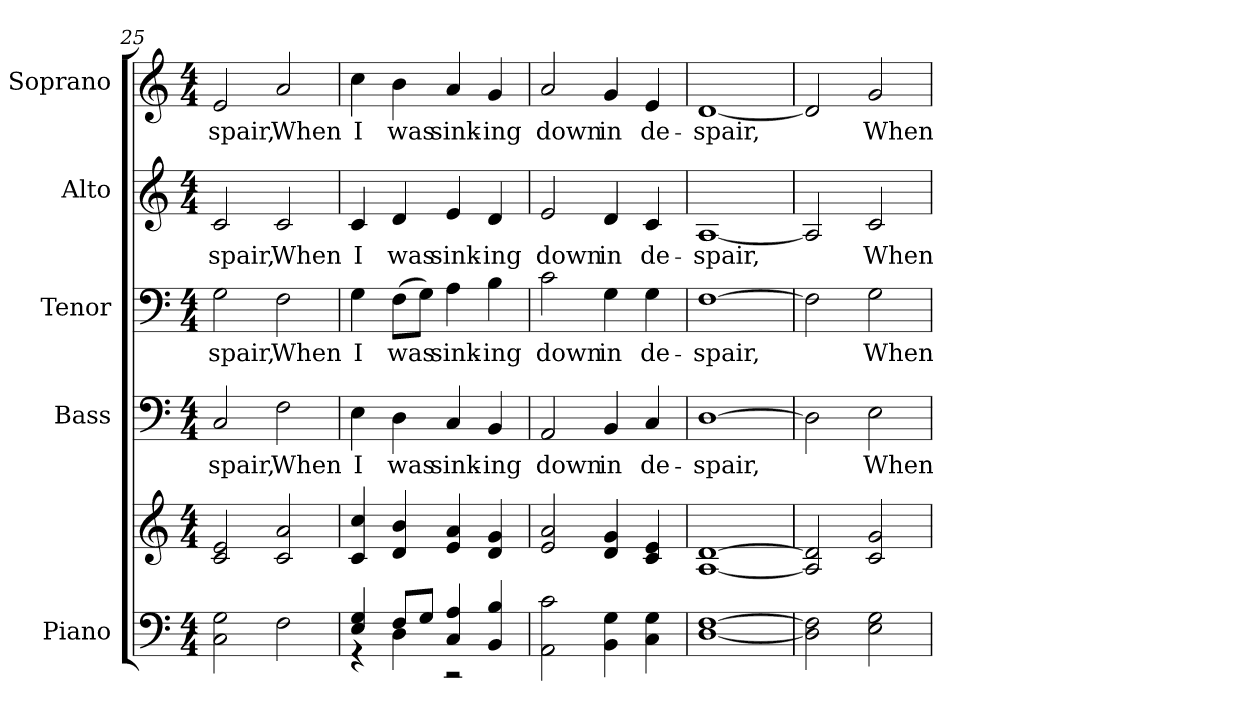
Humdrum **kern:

**kern	**kern	**kern	**text	**kern	**text	**kern	**text	**kern	**text
*part5	*part5	*part4	*part4	*part3	*part3	*part2	*part2	*part1	*part1
*staff6	*staff5	*staff4	*staff4	*staff3	*staff3	*staff2	*staff2	*staff1	*staff1
*I"Piano	*	*I"Bass	*	*I"Tenor	*	*I"Alto	*	*I"Soprano	*
*I'Pno.	*	*I'B.	*	*I'T.	*	*I'A.	*	*I'S.	*
*clefF4	*clefG2	*clefF4	*	*clefF4	*	*clefG2	*	*clefG2	*
*k[]	*k[]	*k[]	*	*k[]	*	*k[]	*	*k[]	*
*C:	*C:	*C:	*	*C:	*	*C:	*	*C:	*
*M4/4	*M4/4	*M4/4	*	*M4/4	*	*M4/4	*	*M4/4	*
=25	=25	=25	=25	=25	=25	=25	=25	=25	=25
!	!	!	!LO:LY:b:color=#000000	!	!	!	!	!	!
!	!	!	!	!	!LO:LY:b:color=#000000	!	!	!	!
!	!	!	!	!	!	!	!LO:LY:b:color=#000000	!	!
!	!	!	!	!	!	!	!	!	!LO:LY:b:color=#000000
2Ci\ 2Gi	2ci/ 2ei	2Ci/	-spair,	2Gi\	-spair,	2ci/	-spair,	2ei/	-spair,
!	!	!	!LO:LY:b:color=#000000	!	!	!	!	!	!
!	!	!	!	!	!LO:LY:b:color=#000000	!	!	!	!
!	!	!	!	!	!	!	!LO:LY:b:color=#000000	!	!
!	!	!	!	!	!	!	!	!	!LO:LY:b:color=#000000
2Fi\	2ci/ 2ai	2Fi\	When	2Fi\	When	2ci/	When	2ai/	When
!!LO:PB:g=z
=26	=26	=26	=26	=26	=26	=26	=26	=26	=26
*^	*	*	*	*	*	*	*	*	*
!	!	!	!	!LO:LY:b:color=#000000	!	!	!	!	!	!
!	!	!	!	!	!	!LO:LY:b:color=#000000	!	!	!	!
!	!	!	!	!	!	!	!	!LO:LY:b:color=#000000	!	!
!	!	!	!	!	!	!	!	!	!	!LO:LY:b:color=#000000
4Ei/ 4Gi	4r	4ci/ 4cci	4Ei\	I	4Gi\	I	4ci/	I	4cci\	I
!	!	!	!	!LO:LY:b:color=#000000	!	!	!	!	!	!
!	!	!	!	!	!	!LO:LY:b:color=#000000	!	!	!	!
!	!	!	!	!	!	!	!	!LO:LY:b:color=#000000	!	!
!	!	!	!	!	!	!	!	!	!	!LO:LY:b:color=#000000
8Fi/L	4Di\	4di/ 4bi	4Di\	was	(8Fi\L	was	4di/	was	4bi\	was
8Gi/J	.	.	.	.	8Gi\J)	.	.	.	.	.
!	!	!	!	!LO:LY:b:color=#000000	!	!	!	!	!	!
!	!	!	!	!	!	!LO:LY:b:color=#000000	!	!	!	!
!	!	!	!	!	!	!	!	!LO:LY:b:color=#000000	!	!
!	!	!	!	!	!	!	!	!	!	!LO:LY:b:color=#000000
4Ci/ 4Ai	2r	4ei/ 4ai	4Ci/	sink-	4Ai\	sink-	4ei/	sink-	4ai/	sink-
!	!	!	!	!LO:LY:b:color=#000000	!	!	!	!	!	!
!	!	!	!	!	!	!LO:LY:b:color=#000000	!	!	!	!
!	!	!	!	!	!	!	!	!LO:LY:b:color=#000000	!	!
!	!	!	!	!	!	!	!	!	!	!LO:LY:b:color=#000000
4BBi/ 4Bi	.	4di/ 4gi	4BBi/	-ing	4Bi\	-ing	4di/	-ing	4gi/	-ing
*v	*v	*	*	*	*	*	*	*	*	*
=27	=27	=27	=27	=27	=27	=27	=27	=27	=27
!	!	!	!LO:LY:b:color=#000000	!	!	!	!	!	!
!	!	!	!	!	!LO:LY:b:color=#000000	!	!	!	!
!	!	!	!	!	!	!	!LO:LY:b:color=#000000	!	!
!	!	!	!	!	!	!	!	!	!LO:LY:b:color=#000000
2AAi\ 2ci	2ei/ 2ai	2AAi/	down	2ci\	down	2ei/	down	2ai/	down
!	!	!	!LO:LY:b:color=#000000	!	!	!	!	!	!
!	!	!	!	!	!LO:LY:b:color=#000000	!	!	!	!
!	!	!	!	!	!	!	!LO:LY:b:color=#000000	!	!
!	!	!	!	!	!	!	!	!	!LO:LY:b:color=#000000
4BBi\ 4Gi	4di/ 4gi	4BBi/	in	4Gi\	in	4di/	in	4gi/	in
!	!	!	!LO:LY:b:color=#000000	!	!	!	!	!	!
!	!	!	!	!	!LO:LY:b:color=#000000	!	!	!	!
!	!	!	!	!	!	!	!LO:LY:b:color=#000000	!	!
!	!	!	!	!	!	!	!	!	!LO:LY:b:color=#000000
4Ci\ 4Gi	4ci/ 4ei	4Ci/	de-	4Gi\	de-	4ci/	de-	4ei/	de-
=28	=28	=28	=28	=28	=28	=28	=28	=28	=28
!	!	!	!LO:LY:b:color=#000000	!	!	!	!	!	!
!	!	!	!	!	!LO:LY:b:color=#000000	!	!	!	!
!	!	!	!	!	!	!	!LO:LY:b:color=#000000	!	!
!	!	!	!	!	!	!	!	!	!LO:LY:b:color=#000000
[<1Di [>1Fi	[<1Ai [>1di	[>1Di	-spair,	[>1Fi	-spair,	[<1Ai	-spair,	[<1di	-spair,
=29	=29	=29	=29	=29	=29	=29	=29	=29	=29
2Di\] 2Fi]	2Ai/] 2di]	2Di\]	.	2Fi\]	.	2Ai/]	.	2di/]	.
!	!	!	!LO:LY:b:color=#000000	!	!	!	!	!	!
!	!	!	!	!	!LO:LY:b:color=#000000	!	!	!	!
!	!	!	!	!	!	!	!LO:LY:b:color=#000000	!	!
!	!	!	!	!	!	!	!	!	!LO:LY:b:color=#000000
2Ei\ 2Gi	2ci/ 2gi	2Ei\	When	2Gi\	When	2ci/	When	2gi/	When
=	=	=	=	=	=	=	=	=	=
*-	*-	*-	*-	*-	*-	*-	*-	*-	*-
